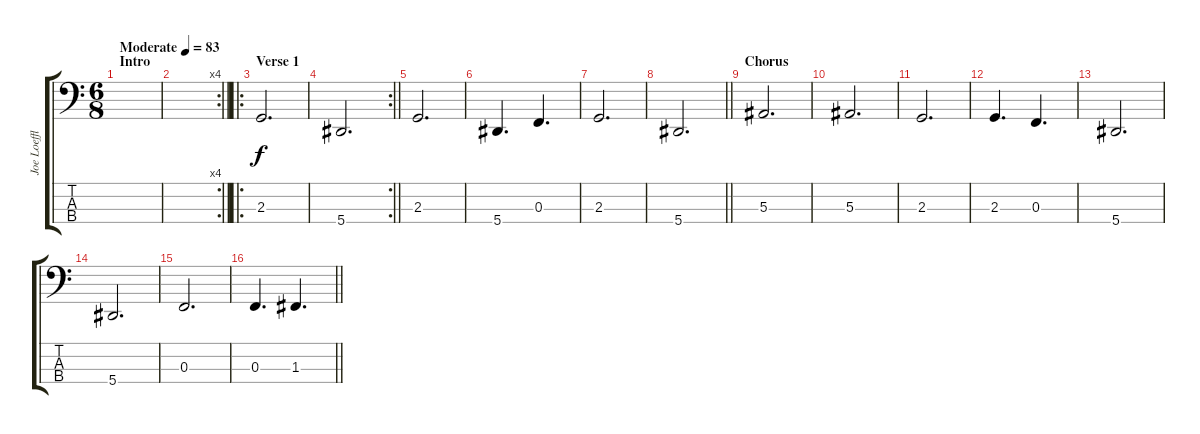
\track ("Joe Loeffler" "Joe Loeffl") {instrument electricbassfinger}
\staff {score tabs}
\tuning (Eb2 Bb1 F1 Bb0) {hide}
\ts (6 8)
\section ("" "Intro")
\tempo (83 "Moderate")
\clef f4
\ks c
|
\rc 4
\barLineRight lightlight
|
\ro
\section ("" "Verse 1")
2.3.2{d} |
\rc 2
\barLineRight lightlight
5.4.2{d} |
2.3.2{d} |
5.4.4{d} 0.3.4{d} |
2.3.2{d} |
\barLineRight lightlight
5.4.2{d} |
\section ("" "Chorus")
5.3.2{d} |
5.3.2{d} |
2.3.2{d} |
2.3.4{d} 0.3.4{d} |
5.4.2{d} |
5.4.2{d} |
0.3.2{d} |
\barLineRight lightlight
0.3.4{d} 1.3.4{d}
